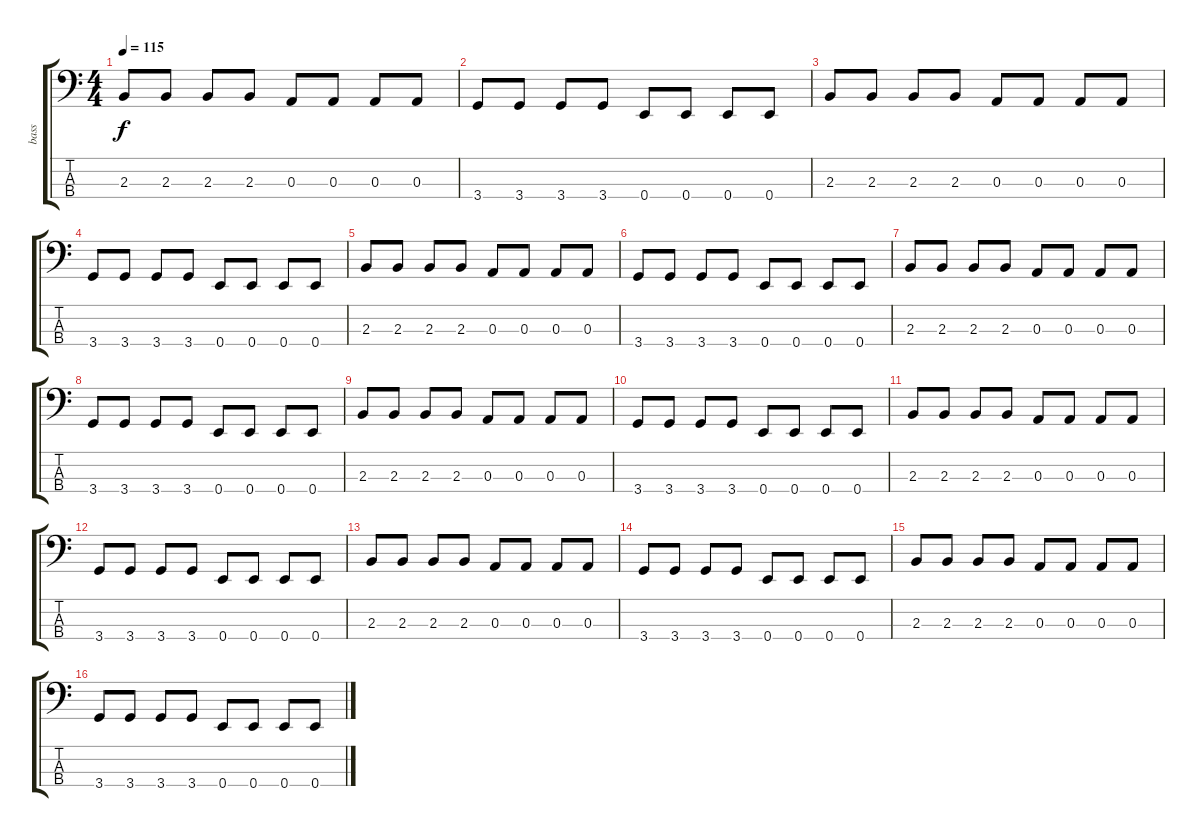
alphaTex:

\track ("bass" "bass") {instrument electricbassfinger}
\staff {score tabs}
\tuning (G2 D2 A1 E1) {hide}
\ts (4 4)
\tempo 115
\clef f4
\ks c
2.3.8{dy f} 2.3.8 2.3.8 2.3.8 0.3.8 0.3.8 0.3.8 0.3.8 |
3.4.8 3.4.8 3.4.8 3.4.8 0.4.8 0.4.8 0.4.8 0.4.8 |
2.3.8 2.3.8 2.3.8 2.3.8 0.3.8 0.3.8 0.3.8 0.3.8 |
3.4.8 3.4.8 3.4.8 3.4.8 0.4.8 0.4.8 0.4.8 0.4.8 |
2.3.8 2.3.8 2.3.8 2.3.8 0.3.8 0.3.8 0.3.8 0.3.8 |
3.4.8 3.4.8 3.4.8 3.4.8 0.4.8 0.4.8 0.4.8 0.4.8 |
2.3.8 2.3.8 2.3.8 2.3.8 0.3.8 0.3.8 0.3.8 0.3.8 |
3.4.8 3.4.8 3.4.8 3.4.8 0.4.8 0.4.8 0.4.8 0.4.8 |
2.3.8 2.3.8 2.3.8 2.3.8 0.3.8 0.3.8 0.3.8 0.3.8 |
3.4.8 3.4.8 3.4.8 3.4.8 0.4.8 0.4.8 0.4.8 0.4.8 |
2.3.8 2.3.8 2.3.8 2.3.8 0.3.8 0.3.8 0.3.8 0.3.8 |
3.4.8 3.4.8 3.4.8 3.4.8 0.4.8 0.4.8 0.4.8 0.4.8 |
2.3.8 2.3.8 2.3.8 2.3.8 0.3.8 0.3.8 0.3.8 0.3.8 |
3.4.8 3.4.8 3.4.8 3.4.8 0.4.8 0.4.8 0.4.8 0.4.8 |
2.3.8 2.3.8 2.3.8 2.3.8 0.3.8 0.3.8 0.3.8 0.3.8 |
3.4.8 3.4.8 3.4.8 3.4.8 0.4.8 0.4.8 0.4.8 0.4.8
